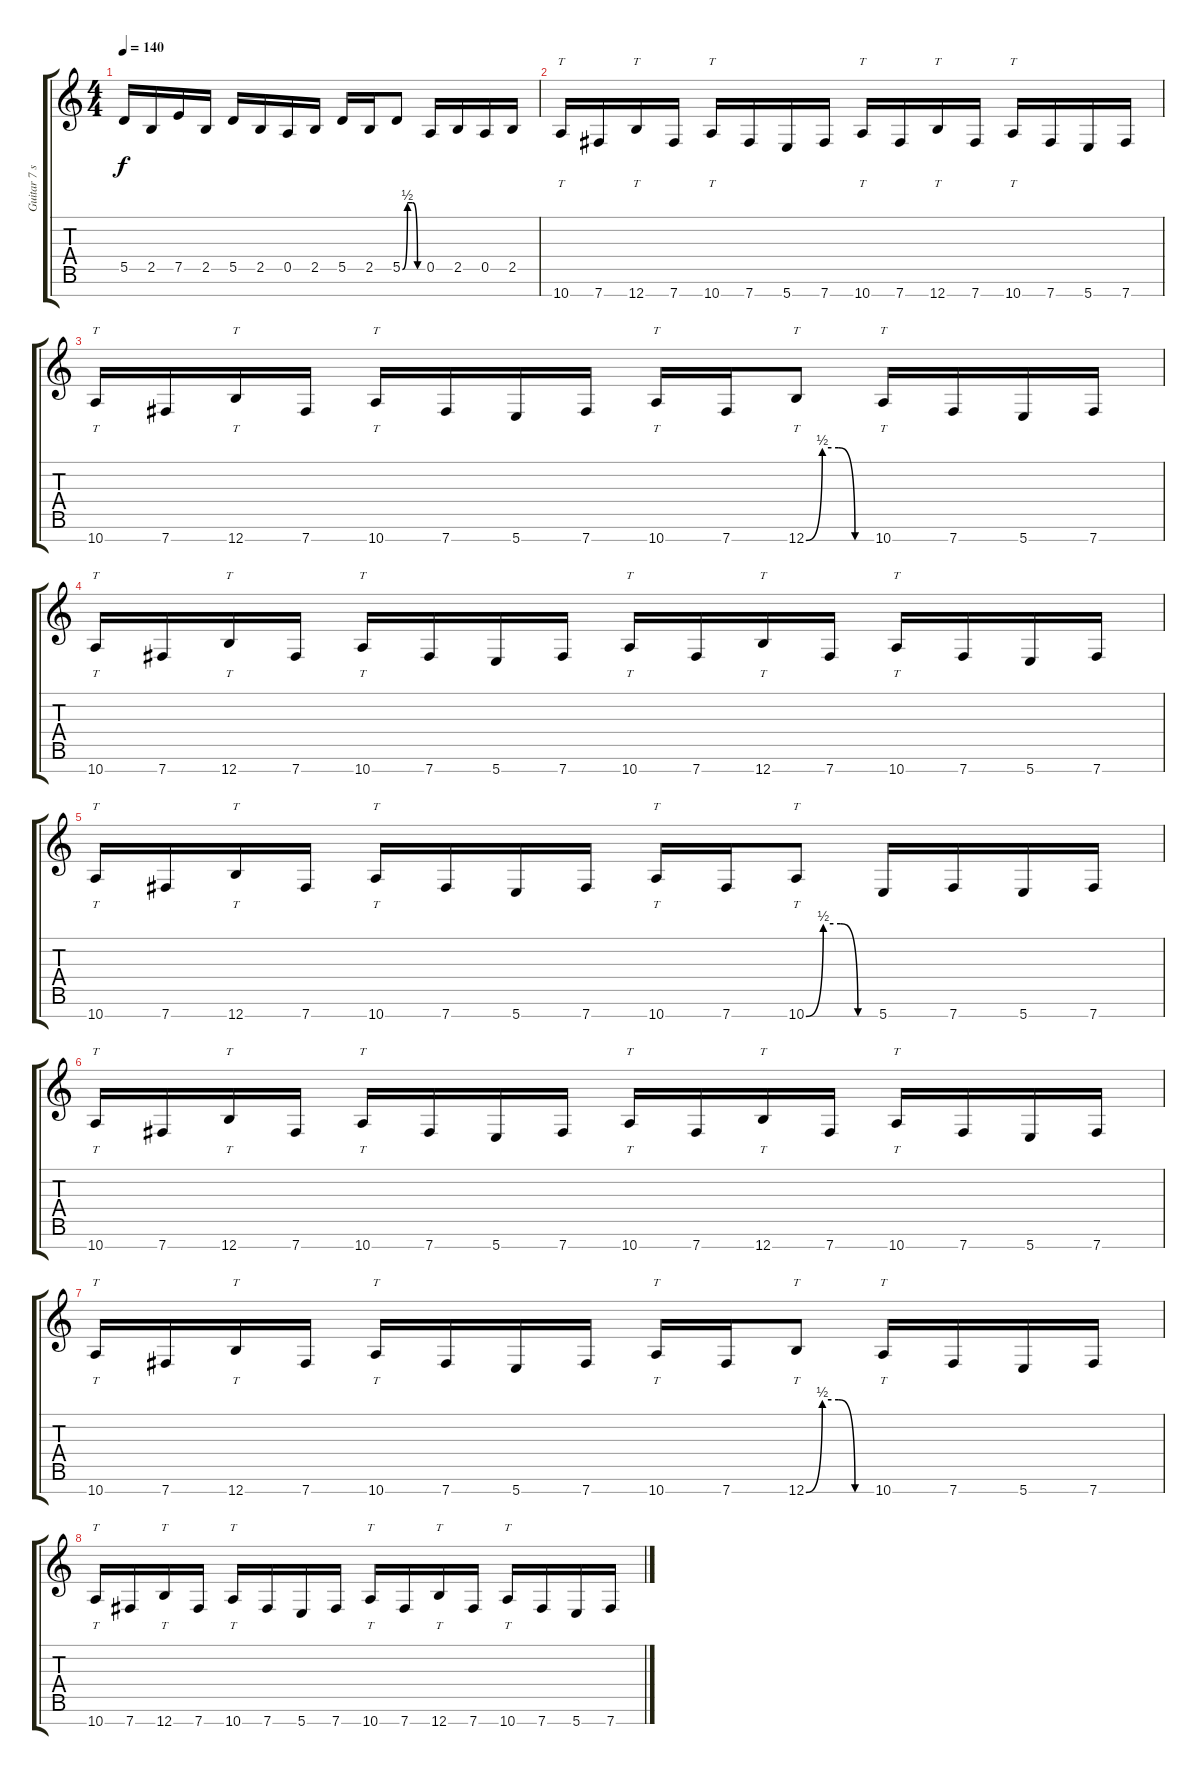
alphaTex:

\track ("Guitar 7 strings" "Guitar 7 s") {instrument distortionguitar}
\staff {score tabs}
\tuning (E4 B3 G3 D3 A2 E2 B1) {hide}
\ts (4 4)
\tempo 140
\clef g2
\ks c
5.5.16{dy f} 2.5.16 7.5.16 2.5.16 5.5.16 2.5.16 0.5.16 2.5.16 5.5.16 2.5.16 5.5{be (custom 0 0 15 2 30 2 45 0 60 0)}.8 0.5.16 2.5.16 0.5.16 2.5.16 |
10.7.16{tt} 7.7.16 12.7.16{tt} 7.7.16 10.7.16{tt} 7.7.16 5.7.16 7.7.16 10.7.16{tt} 7.7.16 12.7.16{tt} 7.7.16 10.7.16{tt} 7.7.16 5.7.16 7.7.16 |
10.7.16{tt} 7.7.16 12.7.16{tt} 7.7.16 10.7.16{tt} 7.7.16 5.7.16 7.7.16 10.7.16{tt} 7.7.16 12.7{be (custom 0 0 15 2 30 2 45 0 60 0)}.8{tt} 10.7.16{tt} 7.7.16 5.7.16 7.7.16 |
10.7.16{tt} 7.7.16 12.7.16{tt} 7.7.16 10.7.16{tt} 7.7.16 5.7.16 7.7.16 10.7.16{tt} 7.7.16 12.7.16{tt} 7.7.16 10.7.16{tt} 7.7.16 5.7.16 7.7.16 |
10.7.16{tt} 7.7.16 12.7.16{tt} 7.7.16 10.7.16{tt} 7.7.16 5.7.16 7.7.16 10.7.16{tt} 7.7.16 10.7{be (custom 0 0 15 2 30 2 45 0 60 0)}.8{tt} 5.7.16 7.7.16 5.7.16 7.7.16 |
10.7.16{tt} 7.7.16 12.7.16{tt} 7.7.16 10.7.16{tt} 7.7.16 5.7.16 7.7.16 10.7.16{tt} 7.7.16 12.7.16{tt} 7.7.16 10.7.16{tt} 7.7.16 5.7.16 7.7.16 |
10.7.16{tt} 7.7.16 12.7.16{tt} 7.7.16 10.7.16{tt} 7.7.16 5.7.16 7.7.16 10.7.16{tt} 7.7.16 12.7{be (custom 0 0 15 2 30 2 45 0 60 0)}.8{tt} 10.7.16{tt} 7.7.16 5.7.16 7.7.16 |
10.7.16{tt} 7.7.16 12.7.16{tt} 7.7.16 10.7.16{tt} 7.7.16 5.7.16 7.7.16 10.7.16{tt} 7.7.16 12.7.16{tt} 7.7.16 10.7.16{tt} 7.7.16 5.7.16 7.7.16
